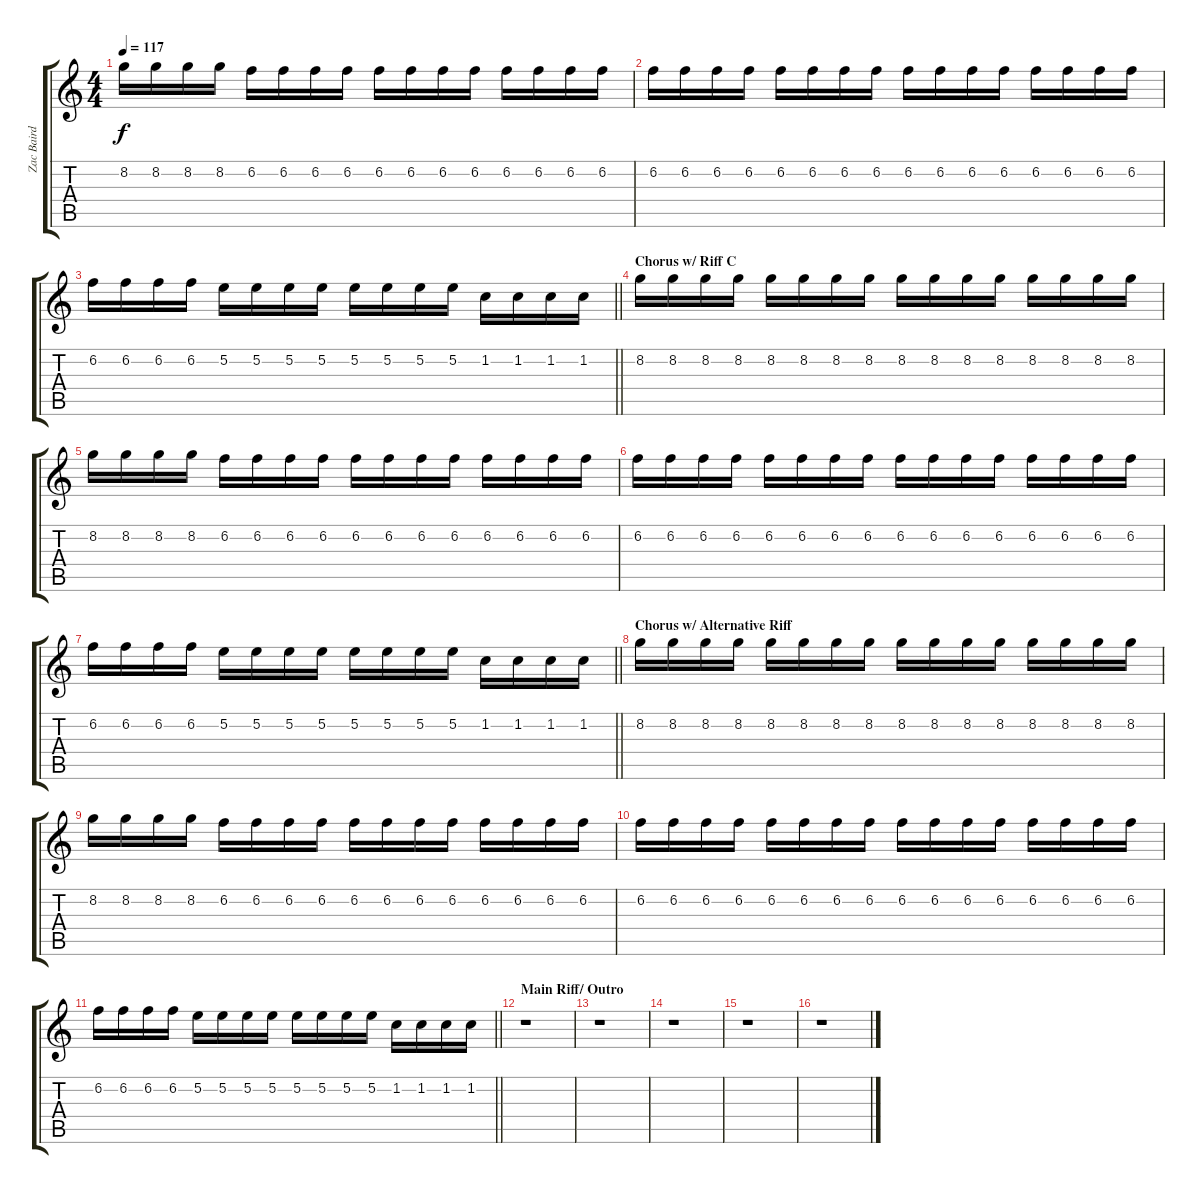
\track ("Zac Baird" "Zac Baird") {instrument overdrivenguitar}
\staff {score tabs}
\tuning (E4 B3 G3 D3 A2 E2) {hide}
\ts (4 4)
\tempo 117
\clef g2
\ks c
8.2.16{dy f} 8.2.16 8.2.16 8.2.16 6.2.16 6.2.16 6.2.16 6.2.16 6.2.16 6.2.16 6.2.16 6.2.16 6.2.16 6.2.16 6.2.16 6.2.16 |
6.2.16 6.2.16 6.2.16 6.2.16 6.2.16 6.2.16 6.2.16 6.2.16 6.2.16 6.2.16 6.2.16 6.2.16 6.2.16 6.2.16 6.2.16 6.2.16 |
\barLineRight lightlight
6.2.16 6.2.16 6.2.16 6.2.16 5.2.16 5.2.16 5.2.16 5.2.16 5.2.16 5.2.16 5.2.16 5.2.16 1.2.16 1.2.16 1.2.16 1.2.16 |
\section ("" "Chorus w/ Riff C")
8.2.16 8.2.16 8.2.16 8.2.16 8.2.16 8.2.16 8.2.16 8.2.16 8.2.16 8.2.16 8.2.16 8.2.16 8.2.16 8.2.16 8.2.16 8.2.16 |
8.2.16 8.2.16 8.2.16 8.2.16 6.2.16 6.2.16 6.2.16 6.2.16 6.2.16 6.2.16 6.2.16 6.2.16 6.2.16 6.2.16 6.2.16 6.2.16 |
6.2.16 6.2.16 6.2.16 6.2.16 6.2.16 6.2.16 6.2.16 6.2.16 6.2.16 6.2.16 6.2.16 6.2.16 6.2.16 6.2.16 6.2.16 6.2.16 |
\barLineRight lightlight
6.2.16 6.2.16 6.2.16 6.2.16 5.2.16 5.2.16 5.2.16 5.2.16 5.2.16 5.2.16 5.2.16 5.2.16 1.2.16 1.2.16 1.2.16 1.2.16 |
\section ("" "Chorus w/ Alternative Riff")
8.2.16{volume 6} 8.2.16 8.2.16 8.2.16 8.2.16 8.2.16 8.2.16 8.2.16 8.2.16 8.2.16 8.2.16 8.2.16 8.2.16 8.2.16 8.2.16 8.2.16 |
8.2.16 8.2.16 8.2.16 8.2.16 6.2.16 6.2.16 6.2.16 6.2.16 6.2.16 6.2.16 6.2.16 6.2.16 6.2.16 6.2.16 6.2.16 6.2.16 |
6.2.16 6.2.16 6.2.16 6.2.16 6.2.16 6.2.16 6.2.16 6.2.16 6.2.16 6.2.16 6.2.16 6.2.16 6.2.16 6.2.16 6.2.16 6.2.16 |
\barLineRight lightlight
6.2.16 6.2.16 6.2.16 6.2.16 5.2.16 5.2.16 5.2.16 5.2.16 5.2.16 5.2.16 5.2.16 5.2.16 1.2.16 1.2.16 1.2.16 1.2.16 |
\section ("" "Main Riff/ Outro")
r.1 |
r.1 |
r.1 |
r.1 |
r.1
